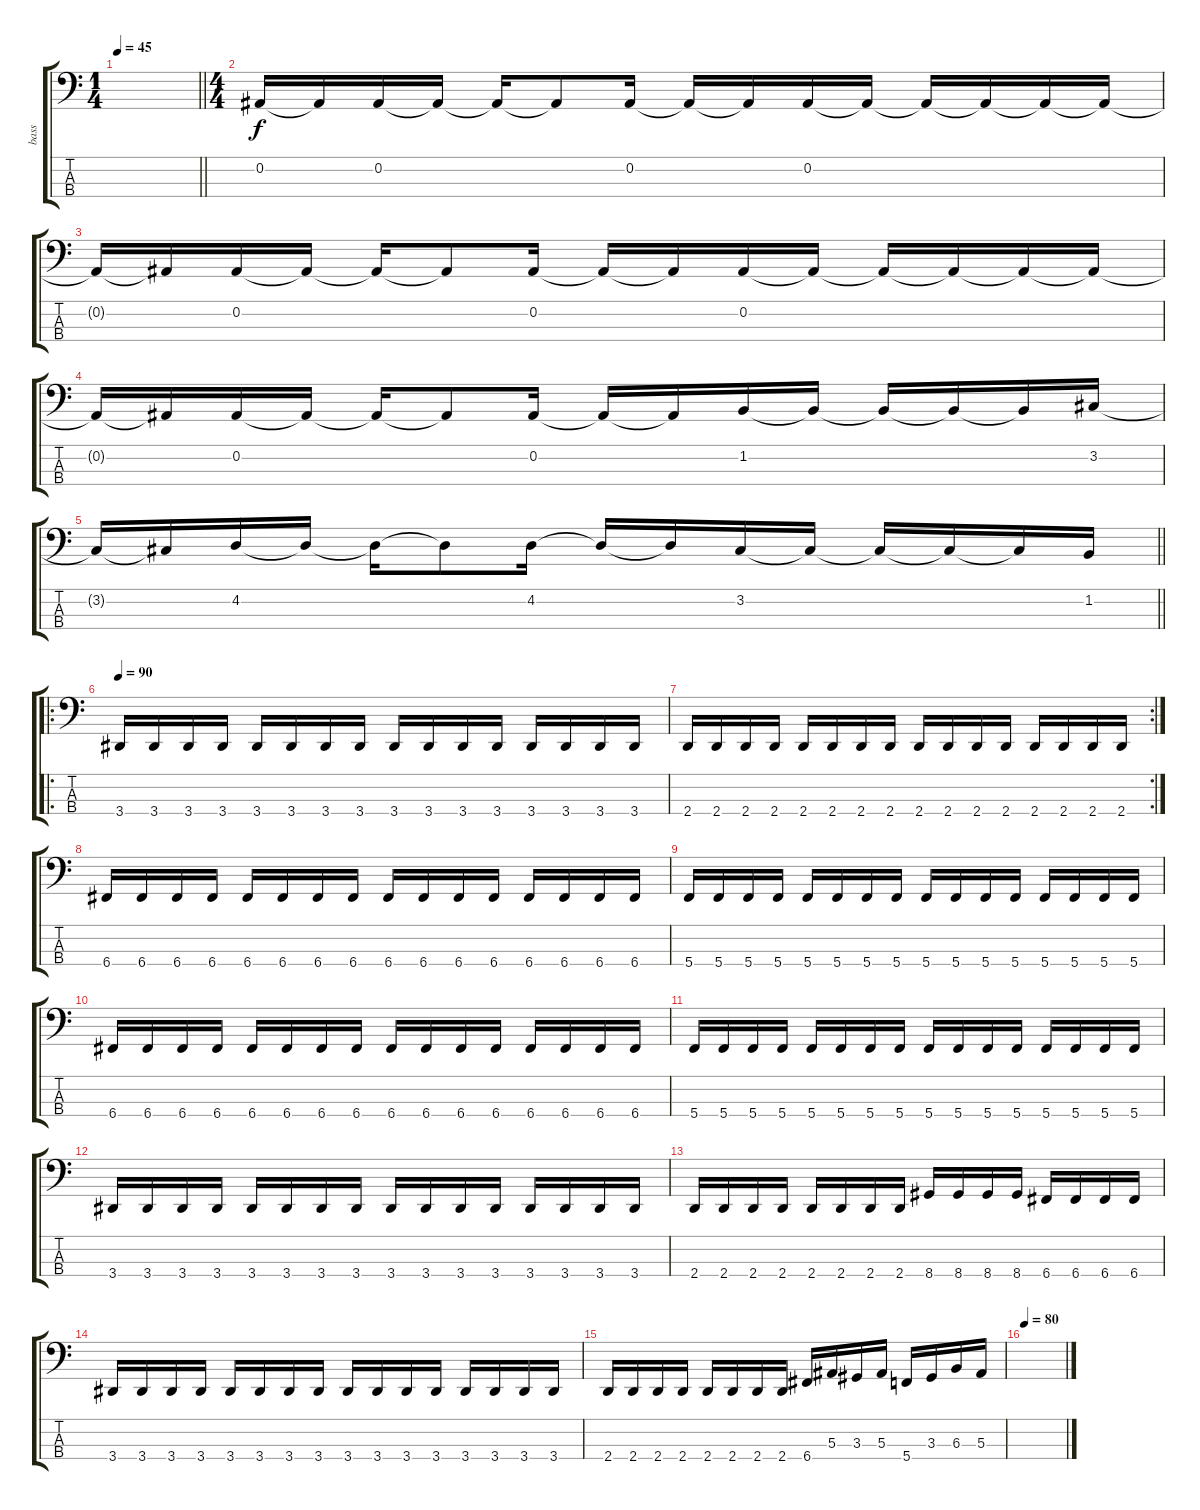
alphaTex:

\track ("bass" "bass") {instrument electricbassfinger}
\staff {score tabs}
\tuning (Eb2 Bb1 F1 C1) {hide}
\ts (1 4)
\tempo 45
\clef f4
\barLineRight lightlight
\ks c
|
\ts (4 4)
\section ("" "")
0.2.16 0.2{t}.16 0.2.16 0.2{t}.16 0.2{t}.16 0.2{t}.8 0.2.16 0.2{t}.16 0.2{t}.16 0.2.16 0.2{t}.16 0.2{t}.16 0.2{t}.16 0.2{t}.16 0.2{t}.16 |
0.2{t}.16 0.2{t}.16 0.2.16 0.2{t}.16 0.2{t}.16 0.2{t}.8 0.2.16 0.2{t}.16 0.2{t}.16 0.2.16 0.2{t}.16 0.2{t}.16 0.2{t}.16 0.2{t}.16 0.2{t}.16 |
0.2{t}.16 0.2{t}.16 0.2.16 0.2{t}.16 0.2{t}.16 0.2{t}.8 0.2.16 0.2{t}.16 0.2{t}.16 1.2.16 1.2{t}.16 1.2{t}.16 1.2{t}.16 1.2{t}.16 3.2.16 |
\barLineRight lightlight
3.2{t}.16 3.2{t}.16 4.2.16 4.2{t}.16 4.2{t}.16 4.2{t}.8 4.2.16 4.2{t}.16 4.2{t}.16 3.2.16 3.2{t}.16 3.2{t}.16 3.2{t}.16 3.2{t}.16 1.2.16 |
\ro
\section ("" "")
\tempo 90
3.4.16{instrument electricbassfinger} 3.4.16 3.4.16 3.4.16 3.4.16 3.4.16 3.4.16 3.4.16 3.4.16 3.4.16 3.4.16 3.4.16 3.4.16 3.4.16 3.4.16 3.4.16 |
\rc 2
2.4.16 2.4.16 2.4.16 2.4.16 2.4.16 2.4.16 2.4.16 2.4.16 2.4.16 2.4.16 2.4.16 2.4.16 2.4.16 2.4.16 2.4.16 2.4.16 |
6.4.16 6.4.16 6.4.16 6.4.16 6.4.16 6.4.16 6.4.16 6.4.16 6.4.16 6.4.16 6.4.16 6.4.16 6.4.16 6.4.16 6.4.16 6.4.16 |
5.4.16 5.4.16 5.4.16 5.4.16 5.4.16 5.4.16 5.4.16 5.4.16 5.4.16 5.4.16 5.4.16 5.4.16 5.4.16 5.4.16 5.4.16 5.4.16 |
6.4.16 6.4.16 6.4.16 6.4.16 6.4.16 6.4.16 6.4.16 6.4.16 6.4.16 6.4.16 6.4.16 6.4.16 6.4.16 6.4.16 6.4.16 6.4.16 |
5.4.16 5.4.16 5.4.16 5.4.16 5.4.16 5.4.16 5.4.16 5.4.16 5.4.16 5.4.16 5.4.16 5.4.16 5.4.16 5.4.16 5.4.16 5.4.16 |
3.4.16{instrument electricbassfinger} 3.4.16 3.4.16 3.4.16 3.4.16 3.4.16 3.4.16 3.4.16 3.4.16 3.4.16 3.4.16 3.4.16 3.4.16 3.4.16 3.4.16 3.4.16 |
2.4.16 2.4.16 2.4.16 2.4.16 2.4.16 2.4.16 2.4.16 2.4.16 8.4.16 8.4.16 8.4.16 8.4.16 6.4.16 6.4.16 6.4.16 6.4.16 |
3.4.16{instrument electricbassfinger} 3.4.16 3.4.16 3.4.16 3.4.16 3.4.16 3.4.16 3.4.16 3.4.16 3.4.16 3.4.16 3.4.16 3.4.16 3.4.16 3.4.16 3.4.16 |
2.4.16 2.4.16 2.4.16 2.4.16 2.4.16 2.4.16 2.4.16 2.4.16 6.4.16 5.3.16 3.3.16 5.3.16 5.4.16 3.3.16 6.3.16 5.3.16 |
\tempo 80
